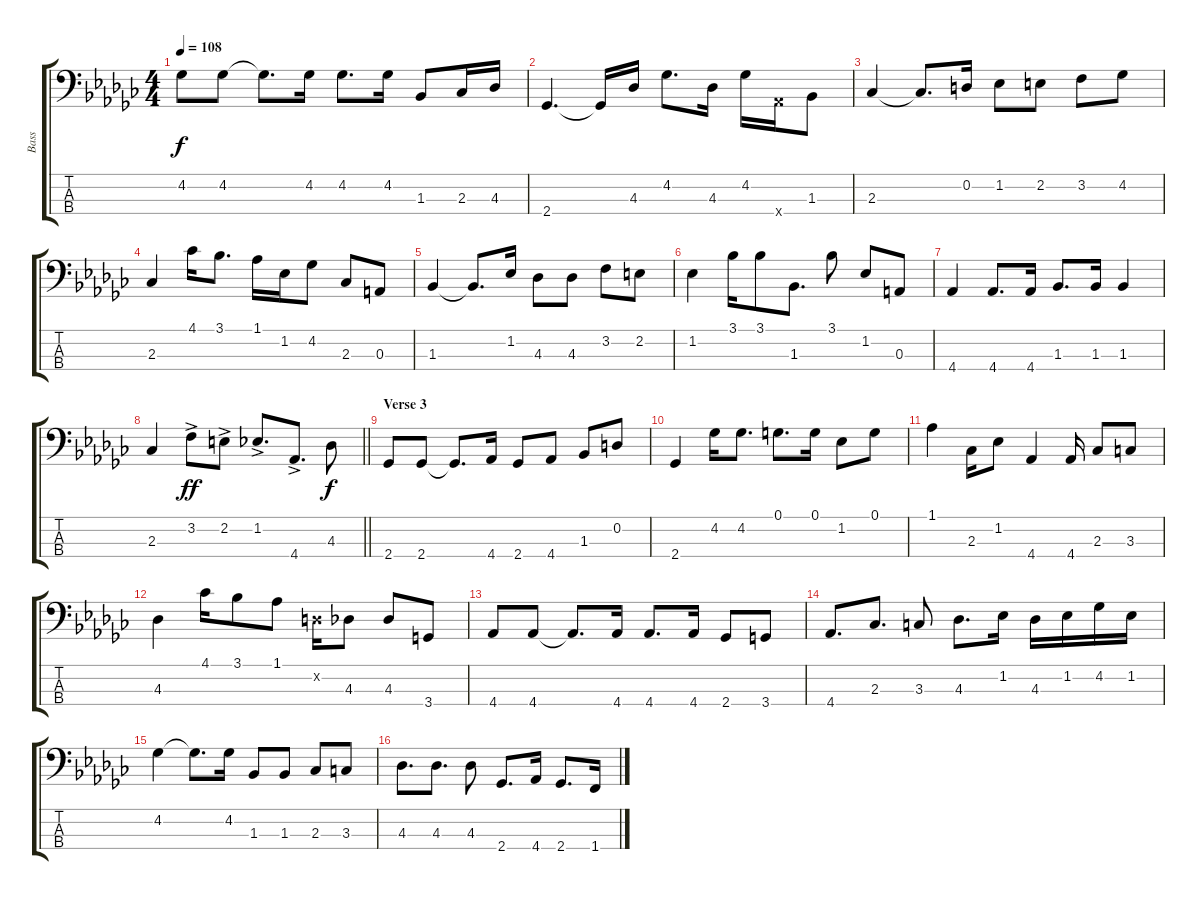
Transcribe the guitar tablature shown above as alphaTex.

\track ("Bass" "Bass") {instrument electricbassfinger}
\staff {score tabs}
\tuning (G2 D2 A1 E1) {hide}
\ts (4 4)
\tempo 108
\clef f4
\ks gb
4.2.8{dy f} 4.2.8 4.2{t}.8{d} 4.2.16 4.2.8{d} 4.2.16 1.3.8 2.3.16 4.3.16 |
2.4.4{d} 2.4{t}.16 4.3.16 4.2.8{d} 4.3.16 4.2.16 4.4{x}.16 1.3.8 |
2.3.4 2.3{t}.8{d} 0.2.16 1.2.8 2.2.8 3.2.8 4.2.8 |
2.3.4 4.1.16 3.1.8{d} 1.1.16 1.2.16 4.2.8 2.3.8 0.3.8 |
1.3.4 1.3{t}.8{d} 1.2.16 4.3.8 4.3.8 3.2.8 2.2.8 |
1.2.4 3.1.16 3.1.8 1.3.8{d} 3.1.8 1.2.8 0.3.8 |
4.4.4 4.4.8{d} 4.4.16 1.3.8{d} 1.3.16 1.3.4 |
\barLineRight lightlight
2.3.4 3.2{ac}.8{dy ff} 2.2{ac}.8 1.2{ac}.8{d} 4.4{ac}.8{d} 4.3.8{dy f} |
\section ("" "Verse 3")
2.4.8 2.4.8 2.4{t}.8{d} 4.4.16 2.4.8 4.4.8 1.3.8 0.2.8 |
2.4.4 4.2.16 4.2.8{d} 0.1.8{d} 0.1.16 1.2.8 0.1.8 |
1.1.4 2.3.16 1.2.8 4.4.4 4.4.16 2.3.8 3.3.8 |
4.3.4 4.1.16 3.1.8 1.1.8 0.2{x}.16 4.3.8 4.3.8 3.4.8 |
4.4.8 4.4.8 4.4{t}.8{d} 4.4.16 4.4.8{d} 4.4.16 2.4.8 3.4.8 |
4.4.8{d} 2.3.8{d} 3.3.8 4.3.8{d} 1.2.16 4.3.16 1.2.16 4.2.16 1.2.16 |
4.2.4 4.2{t}.8{d} 4.2.16 1.3.8 1.3.8 2.3.8 3.3.8 |
4.3.8{d} 4.3.8{d} 4.3.8 2.4.8{d} 4.4.16 2.4.8{d} 1.4.16
